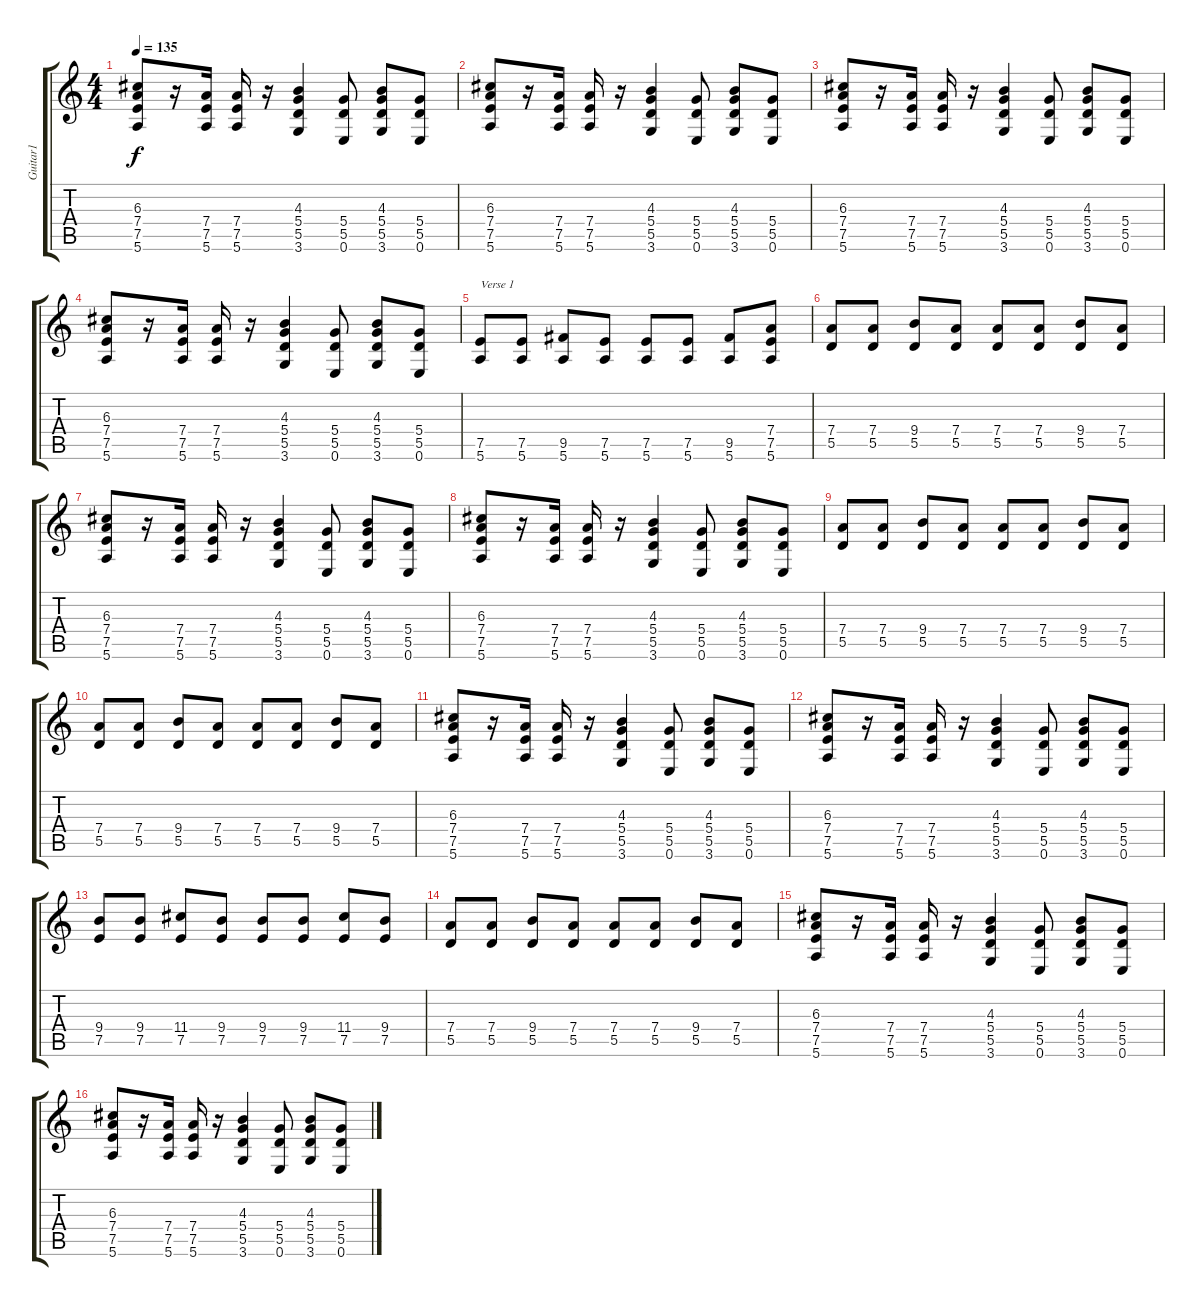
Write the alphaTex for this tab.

\track ("Guitar1" "Guitar1") {instrument electricguitarmuted}
\staff {score tabs}
\tuning (E4 B3 G3 D3 A2 E2) {hide}
\ts (4 4)
\tempo 135
\clef g2
\ks c
(6.3 7.4 7.5 5.6).8{dy f instrument electricguitarmuted} r.16 (7.4 7.5 5.6).16 (7.4 7.5 5.6).16 r.16 (4.3 5.4 5.5 3.6).4 (5.4 5.5 0.6).8 (4.3 5.4 5.5 3.6).8 (5.4 5.5 0.6).8 |
(6.3 7.4 7.5 5.6).8 r.16 (7.4 7.5 5.6).16 (7.4 7.5 5.6).16 r.16 (4.3 5.4 5.5 3.6).4 (5.4 5.5 0.6).8 (4.3 5.4 5.5 3.6).8 (5.4 5.5 0.6).8 |
(6.3 7.4 7.5 5.6).8 r.16 (7.4 7.5 5.6).16 (7.4 7.5 5.6).16 r.16 (4.3 5.4 5.5 3.6).4 (5.4 5.5 0.6).8 (4.3 5.4 5.5 3.6).8 (5.4 5.5 0.6).8 |
(6.3 7.4 7.5 5.6).8 r.16 (7.4 7.5 5.6).16 (7.4 7.5 5.6).16 r.16 (4.3 5.4 5.5 3.6).4 (5.4 5.5 0.6).8 (4.3 5.4 5.5 3.6).8 (5.4 5.5 0.6).8 |
(7.5 5.6).8{txt "Verse 1"} (7.5 5.6).8 (9.5 5.6).8 (7.5 5.6).8 (7.5 5.6).8 (7.5 5.6).8 (9.5 5.6).8 (7.4 7.5 5.6).8 |
(7.4 5.5).8 (7.4 5.5).8 (9.4 5.5).8 (7.4 5.5).8 (7.4 5.5).8 (7.4 5.5).8 (9.4 5.5).8 (7.4 5.5).8 |
(6.3 7.4 7.5 5.6).8 r.16 (7.4 7.5 5.6).16 (7.4 7.5 5.6).16 r.16 (4.3 5.4 5.5 3.6).4 (5.4 5.5 0.6).8 (4.3 5.4 5.5 3.6).8 (5.4 5.5 0.6).8 |
(6.3 7.4 7.5 5.6).8 r.16 (7.4 7.5 5.6).16 (7.4 7.5 5.6).16 r.16 (4.3 5.4 5.5 3.6).4 (5.4 5.5 0.6).8 (4.3 5.4 5.5 3.6).8 (5.4 5.5 0.6).8 |
(7.4 5.5).8 (7.4 5.5).8 (9.4 5.5).8 (7.4 5.5).8 (7.4 5.5).8 (7.4 5.5).8 (9.4 5.5).8 (7.4 5.5).8 |
(7.4 5.5).8 (7.4 5.5).8 (9.4 5.5).8 (7.4 5.5).8 (7.4 5.5).8 (7.4 5.5).8 (9.4 5.5).8 (7.4 5.5).8 |
(6.3 7.4 7.5 5.6).8 r.16 (7.4 7.5 5.6).16 (7.4 7.5 5.6).16 r.16 (4.3 5.4 5.5 3.6).4 (5.4 5.5 0.6).8 (4.3 5.4 5.5 3.6).8 (5.4 5.5 0.6).8 |
(6.3 7.4 7.5 5.6).8 r.16 (7.4 7.5 5.6).16 (7.4 7.5 5.6).16 r.16 (4.3 5.4 5.5 3.6).4 (5.4 5.5 0.6).8 (4.3 5.4 5.5 3.6).8 (5.4 5.5 0.6).8 |
(9.4 7.5).8 (9.4 7.5).8 (11.4 7.5).8 (9.4 7.5).8 (9.4 7.5).8 (9.4 7.5).8 (11.4 7.5).8 (9.4 7.5).8 |
(7.4 5.5).8 (7.4 5.5).8 (9.4 5.5).8 (7.4 5.5).8 (7.4 5.5).8 (7.4 5.5).8 (9.4 5.5).8 (7.4 5.5).8 |
(6.3 7.4 7.5 5.6).8 r.16 (7.4 7.5 5.6).16 (7.4 7.5 5.6).16 r.16 (4.3 5.4 5.5 3.6).4 (5.4 5.5 0.6).8 (4.3 5.4 5.5 3.6).8 (5.4 5.5 0.6).8 |
(6.3 7.4 7.5 5.6).8 r.16 (7.4 7.5 5.6).16 (7.4 7.5 5.6).16 r.16 (4.3 5.4 5.5 3.6).4 (5.4 5.5 0.6).8 (4.3 5.4 5.5 3.6).8 (5.4 5.5 0.6).8
